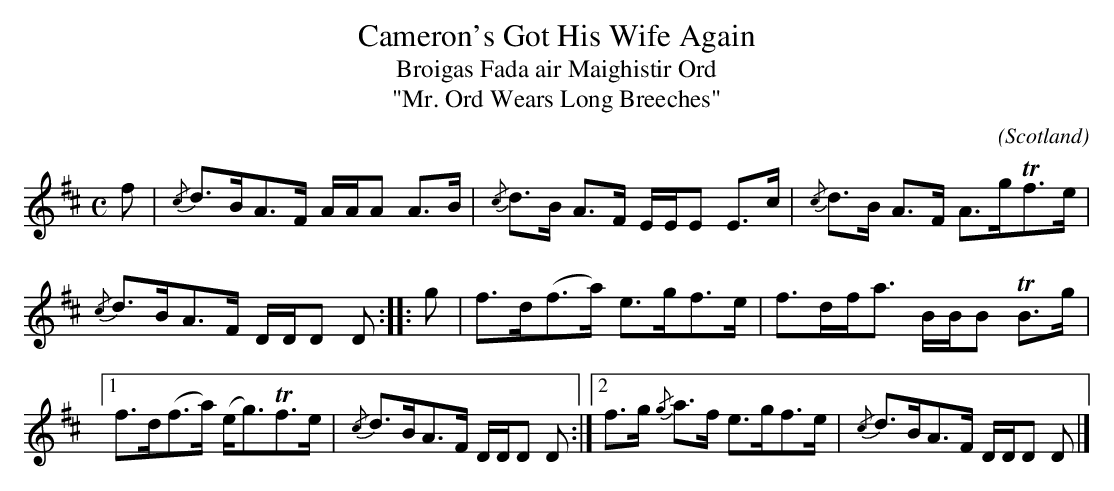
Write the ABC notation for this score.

X:1
U:~=!turn!
T:Cameron's Got His Wife Again
T:Broigas Fada air Maighistir Ord
T:"Mr. Ord Wears Long Breeches"
C:
O:Scotland
M:C
L:1/8
K:D
f | {/c}d>BA>F A/2A/2A A>B | {/c}d>B A>F E/2E/2E E>c | {/c}d>B A>F A>gTf>e |
{/c}d>BA>F D/2D/2D D :: g | f>d(f>a) e>gf>e | f>df<a B/2B/2B TB>g |
[1 f>d(f>a) (e<g)Tf>e | {/c}d>BA>F D/2D/2D D :| [2 f>g {/g}a>f e>gf>e | {/c}d>BA>F D/2D/2D D |]
